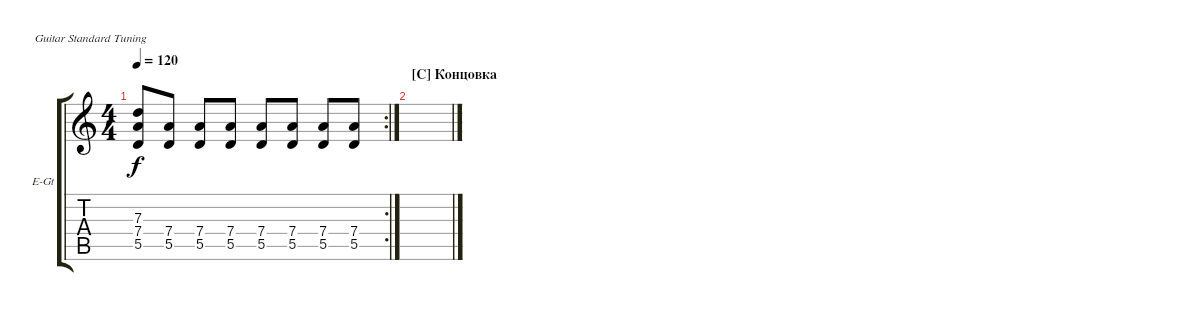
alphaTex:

\defaultSystemsLayout 4
\bracketExtendMode groupsimilarinstruments
\firstSystemTrackNameOrientation horizontal
\otherSystemsTrackNameOrientation horizontal
\track ("Electric Guitar" "E-Gt") {instrument overdrivenguitar}
\staff {score tabs}
\tuning (E4 B3 G3 D3 A2 E2)
\rc 2
\ts (4 4)
\tempo 120
\clef g2
\ks c
(7.3 7.4 5.5).8{dy f} (5.5 7.4).8 (5.5 7.4).8 (5.5 7.4).8 (5.5 7.4).8 (5.5 7.4).8 (5.5 7.4).8 (5.5 7.4).8 |
\section ("C" "Концовка")
